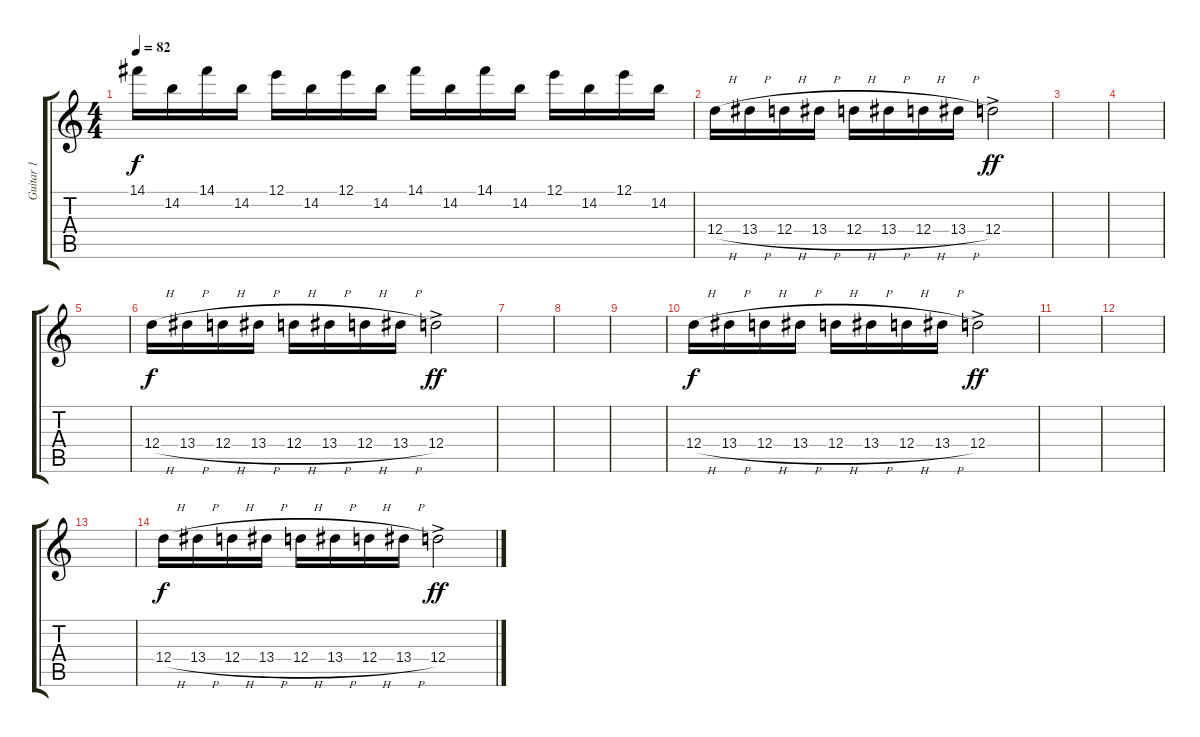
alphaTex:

\track ("Guitar 1" "Guitar 1") {instrument distortionguitar}
\staff {score tabs}
\tuning (E4 A3 F3 D3 A2 D2) {hide}
\ts (4 4)
\tempo 82
\clef g2
\ks c
14.1.16{dy f} 14.2.16 14.1.16 14.2.16 12.1.16 14.2.16 12.1.16 14.2.16 14.1.16 14.2.16 14.1.16 14.2.16 12.1.16 14.2.16 12.1.16 14.2.16 |
12.4{h}.16 13.4{h}.16 12.4{h}.16 13.4{h}.16 12.4{h}.16 13.4{h}.16 12.4{h}.16 13.4{h}.16 12.4{ac}.2{dy ff} |
|
|
|
12.4{h}.16{dy f} 13.4{h}.16 12.4{h}.16 13.4{h}.16 12.4{h}.16 13.4{h}.16 12.4{h}.16 13.4{h}.16 12.4{ac}.2{dy ff} |
|
|
|
12.4{h}.16{dy f} 13.4{h}.16 12.4{h}.16 13.4{h}.16 12.4{h}.16 13.4{h}.16 12.4{h}.16 13.4{h}.16 12.4{ac}.2{dy ff} |
|
|
|
12.4{h}.16{dy f} 13.4{h}.16 12.4{h}.16 13.4{h}.16 12.4{h}.16 13.4{h}.16 12.4{h}.16 13.4{h}.16 12.4{ac}.2{dy ff}
